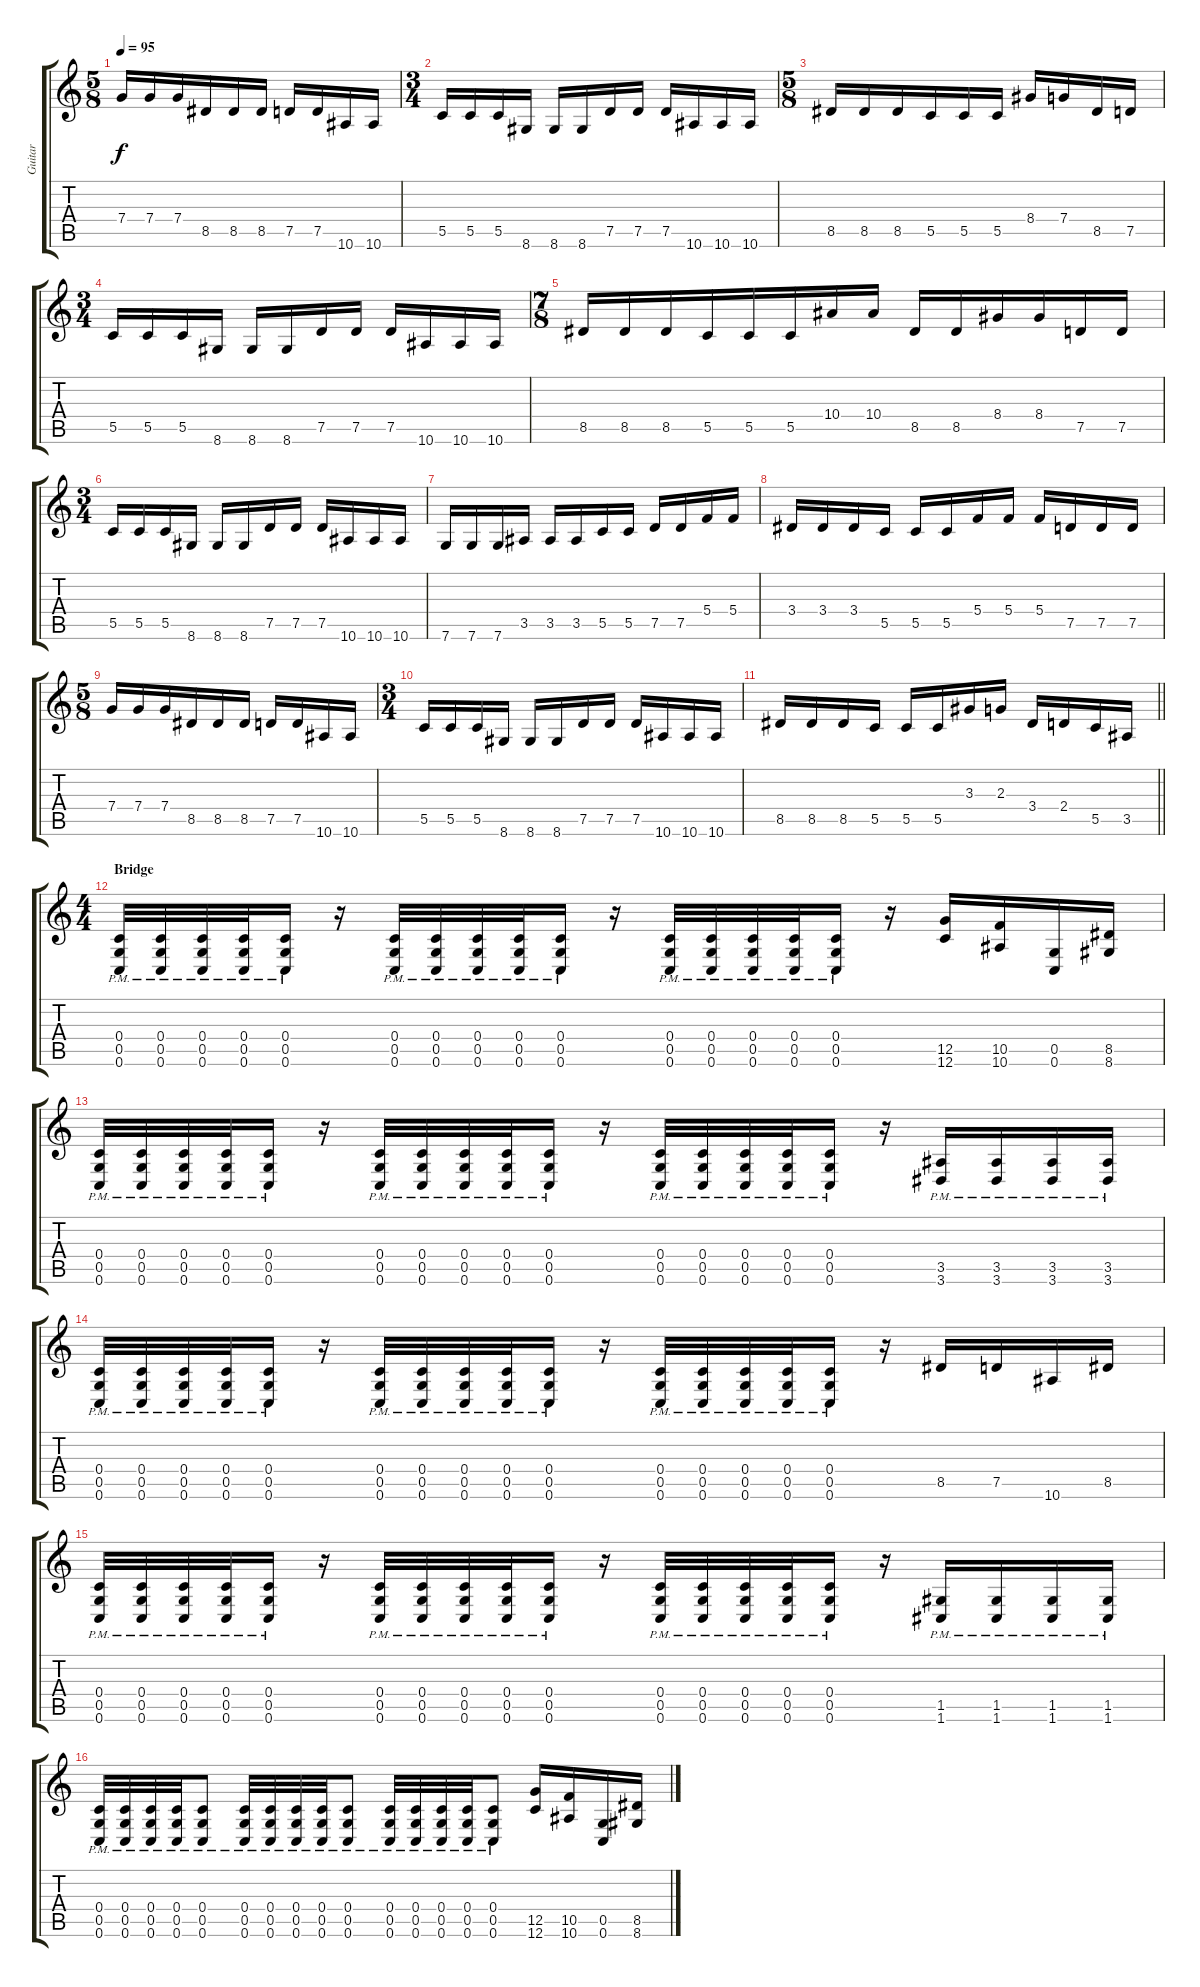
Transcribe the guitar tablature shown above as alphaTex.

\track ("Guitar" "Guitar") {instrument distortionguitar}
\staff {score tabs}
\tuning (D4 A3 F3 C3 G2 C2) {hide}
\ts (5 8)
\tempo 95
\clef g2
\ks c
7.4.16{dy f} 7.4.16 7.4.16 8.5.16 8.5.16 8.5.16 7.5.16 7.5.16 10.6.16 10.6.16 |
\ts (3 4)
5.5.16 5.5.16 5.5.16 8.6.16 8.6.16 8.6.16 7.5.16 7.5.16 7.5.16 10.6.16 10.6.16 10.6.16 |
\ts (5 8)
8.5.16 8.5.16 8.5.16 5.5.16 5.5.16 5.5.16 8.4.16 7.4.16 8.5.16 7.5.16 |
\ts (3 4)
5.5.16 5.5.16 5.5.16 8.6.16 8.6.16 8.6.16 7.5.16 7.5.16 7.5.16 10.6.16 10.6.16 10.6.16 |
\ts (7 8)
8.5.16 8.5.16 8.5.16 5.5.16 5.5.16 5.5.16 10.4.16 10.4.16 8.5.16 8.5.16 8.4.16 8.4.16 7.5.16 7.5.16 |
\ts (3 4)
5.5.16 5.5.16 5.5.16 8.6.16 8.6.16 8.6.16 7.5.16 7.5.16 7.5.16 10.6.16 10.6.16 10.6.16 |
7.6.16 7.6.16 7.6.16 3.5.16 3.5.16 3.5.16 5.5.16 5.5.16 7.5.16 7.5.16 5.4.16 5.4.16 |
3.4.16 3.4.16 3.4.16 5.5.16 5.5.16 5.5.16 5.4.16 5.4.16 5.4.16 7.5.16 7.5.16 7.5.16 |
\ts (5 8)
7.4.16 7.4.16 7.4.16 8.5.16 8.5.16 8.5.16 7.5.16 7.5.16 10.6.16 10.6.16 |
\ts (3 4)
5.5.16 5.5.16 5.5.16 8.6.16 8.6.16 8.6.16 7.5.16 7.5.16 7.5.16 10.6.16 10.6.16 10.6.16 |
\barLineRight lightlight
8.5.16 8.5.16 8.5.16 5.5.16 5.5.16 5.5.16 3.3.16 2.3.16 3.4.16 2.4.16 5.5.16 3.5.16 |
\ts (4 4)
\section ("" "Bridge")
(0.4{pm} 0.5{pm} 0.6{pm}).32 (0.4{pm} 0.5{pm} 0.6{pm}).32 (0.4{pm} 0.5{pm} 0.6{pm}).32 (0.4{pm} 0.5{pm} 0.6{pm}).32 (0.4{pm} 0.5{pm} 0.6{pm}).16 r.16 (0.4{pm} 0.5{pm} 0.6{pm}).32 (0.4{pm} 0.5{pm} 0.6{pm}).32 (0.4{pm} 0.5{pm} 0.6{pm}).32 (0.4{pm} 0.5{pm} 0.6{pm}).32 (0.4{pm} 0.5{pm} 0.6{pm}).16 r.16 (0.4{pm} 0.5{pm} 0.6{pm}).32 (0.4{pm} 0.5{pm} 0.6{pm}).32 (0.4{pm} 0.5{pm} 0.6{pm}).32 (0.4{pm} 0.5{pm} 0.6{pm}).32 (0.4{pm} 0.5{pm} 0.6{pm}).16 r.16 (12.5 12.6).16 (10.5 10.6).16 (0.5 0.6).16 (8.5 8.6).16 |
(0.4{pm} 0.5{pm} 0.6{pm}).32 (0.4{pm} 0.5{pm} 0.6{pm}).32 (0.4{pm} 0.5{pm} 0.6{pm}).32 (0.4{pm} 0.5{pm} 0.6{pm}).32 (0.4{pm} 0.5{pm} 0.6{pm}).16 r.16 (0.4{pm} 0.5{pm} 0.6{pm}).32 (0.4{pm} 0.5{pm} 0.6{pm}).32 (0.4{pm} 0.5{pm} 0.6{pm}).32 (0.4{pm} 0.5{pm} 0.6{pm}).32 (0.4{pm} 0.5{pm} 0.6{pm}).16 r.16 (0.4{pm} 0.5{pm} 0.6{pm}).32 (0.4{pm} 0.5{pm} 0.6{pm}).32 (0.4{pm} 0.5{pm} 0.6{pm}).32 (0.4{pm} 0.5{pm} 0.6{pm}).32 (0.4{pm} 0.5{pm} 0.6{pm}).16 r.16 (3.5{pm} 3.6{pm}).16 (3.5{pm} 3.6{pm}).16 (3.5{pm} 3.6{pm}).16 (3.5{pm} 3.6{pm}).16 |
(0.4{pm} 0.5{pm} 0.6{pm}).32 (0.4{pm} 0.5{pm} 0.6{pm}).32 (0.4{pm} 0.5{pm} 0.6{pm}).32 (0.4{pm} 0.5{pm} 0.6{pm}).32 (0.4{pm} 0.5{pm} 0.6{pm}).16 r.16 (0.4{pm} 0.5{pm} 0.6{pm}).32 (0.4{pm} 0.5{pm} 0.6{pm}).32 (0.4{pm} 0.5{pm} 0.6{pm}).32 (0.4{pm} 0.5{pm} 0.6{pm}).32 (0.4{pm} 0.5{pm} 0.6{pm}).16 r.16 (0.4{pm} 0.5{pm} 0.6{pm}).32 (0.4{pm} 0.5{pm} 0.6{pm}).32 (0.4{pm} 0.5{pm} 0.6{pm}).32 (0.4{pm} 0.5{pm} 0.6{pm}).32 (0.4{pm} 0.5{pm} 0.6{pm}).16 r.16 8.5.16 7.5.16 10.6.16 8.5.16 |
(0.4{pm} 0.5{pm} 0.6{pm}).32 (0.4{pm} 0.5{pm} 0.6{pm}).32 (0.4{pm} 0.5{pm} 0.6{pm}).32 (0.4{pm} 0.5{pm} 0.6{pm}).32 (0.4{pm} 0.5{pm} 0.6{pm}).16 r.16 (0.4{pm} 0.5{pm} 0.6{pm}).32 (0.4{pm} 0.5{pm} 0.6{pm}).32 (0.4{pm} 0.5{pm} 0.6{pm}).32 (0.4{pm} 0.5{pm} 0.6{pm}).32 (0.4{pm} 0.5{pm} 0.6{pm}).16 r.16 (0.4{pm} 0.5{pm} 0.6{pm}).32 (0.4{pm} 0.5{pm} 0.6{pm}).32 (0.4{pm} 0.5{pm} 0.6{pm}).32 (0.4{pm} 0.5{pm} 0.6{pm}).32 (0.4{pm} 0.5{pm} 0.6{pm}).16 r.16 (1.5{pm} 1.6{pm}).16 (1.5{pm} 1.6{pm}).16 (1.5{pm} 1.6{pm}).16 (1.5{pm} 1.6{pm}).16 |
(0.4{pm} 0.5{pm} 0.6{pm}).32 (0.4{pm} 0.5{pm} 0.6{pm}).32 (0.4{pm} 0.5{pm} 0.6{pm}).32 (0.4{pm} 0.5{pm} 0.6{pm}).32 (0.4{pm} 0.5{pm} 0.6{pm}).8 (0.4{pm} 0.5{pm} 0.6{pm}).32 (0.4{pm} 0.5{pm} 0.6{pm}).32 (0.4{pm} 0.5{pm} 0.6{pm}).32 (0.4{pm} 0.5{pm} 0.6{pm}).32 (0.4{pm} 0.5{pm} 0.6{pm}).8 (0.4{pm} 0.5{pm} 0.6{pm}).32 (0.4{pm} 0.5{pm} 0.6{pm}).32 (0.4{pm} 0.5{pm} 0.6{pm}).32 (0.4{pm} 0.5{pm} 0.6{pm}).32 (0.4{pm} 0.5{pm} 0.6{pm}).8 (12.5 12.6).16 (10.5 10.6).16 (0.5 0.6).16 (8.5 8.6).16
